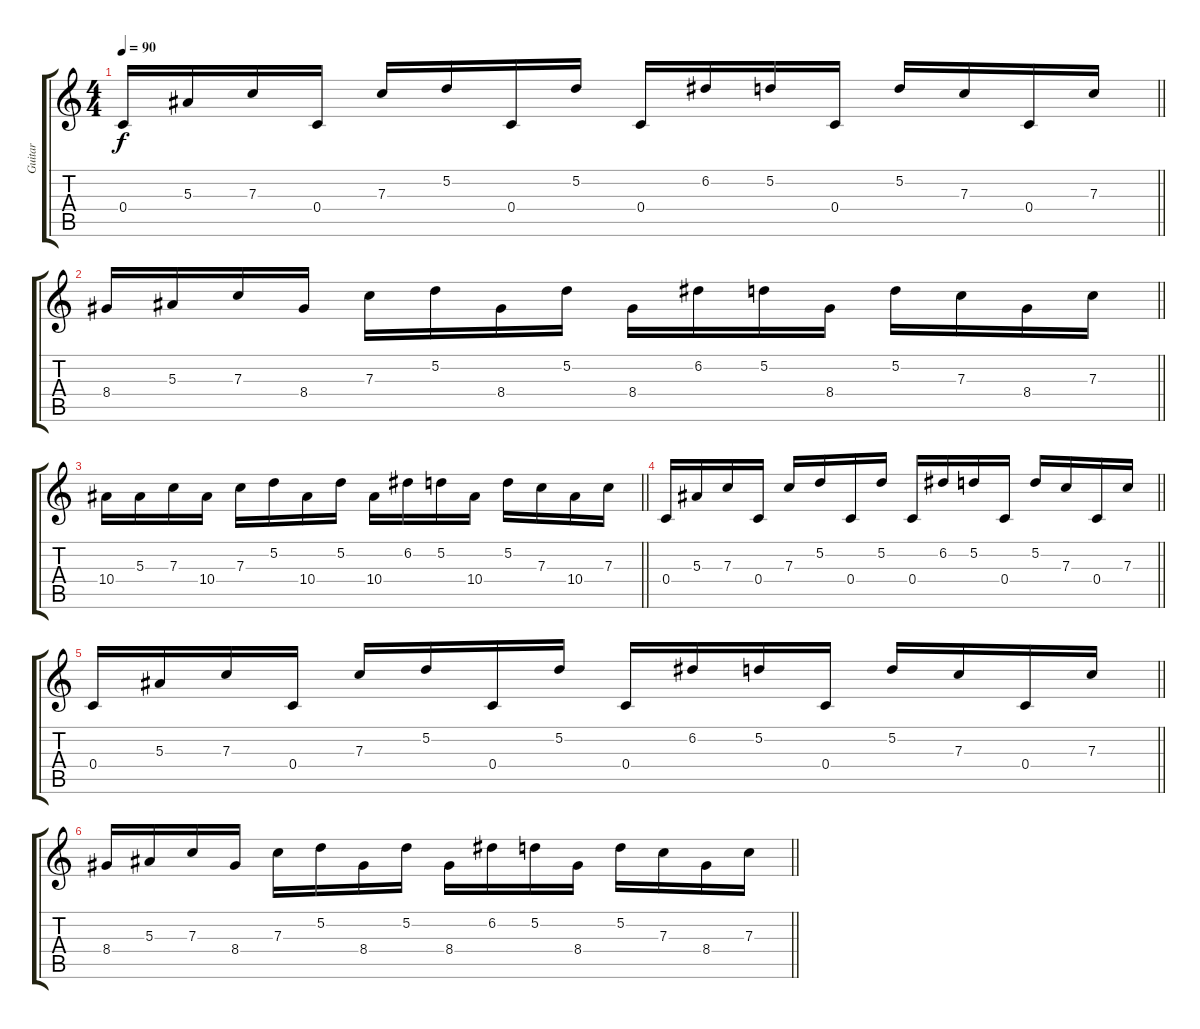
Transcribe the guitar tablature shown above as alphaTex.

\track ("Guitar" "Guitar") {instrument distortionguitar}
\staff {score tabs}
\tuning (D4 A3 F3 C3 G2 C2) {hide}
\ts (4 4)
\tempo 90
\clef g2
\barLineRight lightlight
\ks c
0.4.16{dy f} 5.3.16 7.3.16 0.4.16 7.3.16 5.2.16 0.4.16 5.2.16 0.4.16 6.2.16 5.2.16 0.4.16 5.2.16 7.3.16 0.4.16 7.3.16 |
\barLineRight lightlight
8.4.16 5.3.16 7.3.16 8.4.16 7.3.16 5.2.16 8.4.16 5.2.16 8.4.16 6.2.16 5.2.16 8.4.16 5.2.16 7.3.16 8.4.16 7.3.16 |
\barLineRight lightlight
10.4.16 5.3.16 7.3.16 10.4.16 7.3.16 5.2.16 10.4.16 5.2.16 10.4.16 6.2.16 5.2.16 10.4.16 5.2.16 7.3.16 10.4.16 7.3.16 |
\barLineRight lightlight
0.4.16 5.3.16 7.3.16 0.4.16 7.3.16 5.2.16 0.4.16 5.2.16 0.4.16 6.2.16 5.2.16 0.4.16 5.2.16 7.3.16 0.4.16 7.3.16 |
\barLineRight lightlight
0.4.16 5.3.16 7.3.16 0.4.16 7.3.16 5.2.16 0.4.16 5.2.16 0.4.16 6.2.16 5.2.16 0.4.16 5.2.16 7.3.16 0.4.16 7.3.16 |
\barLineRight lightlight
8.4.16 5.3.16 7.3.16 8.4.16 7.3.16 5.2.16 8.4.16 5.2.16 8.4.16 6.2.16 5.2.16 8.4.16 5.2.16 7.3.16 8.4.16 7.3.16
